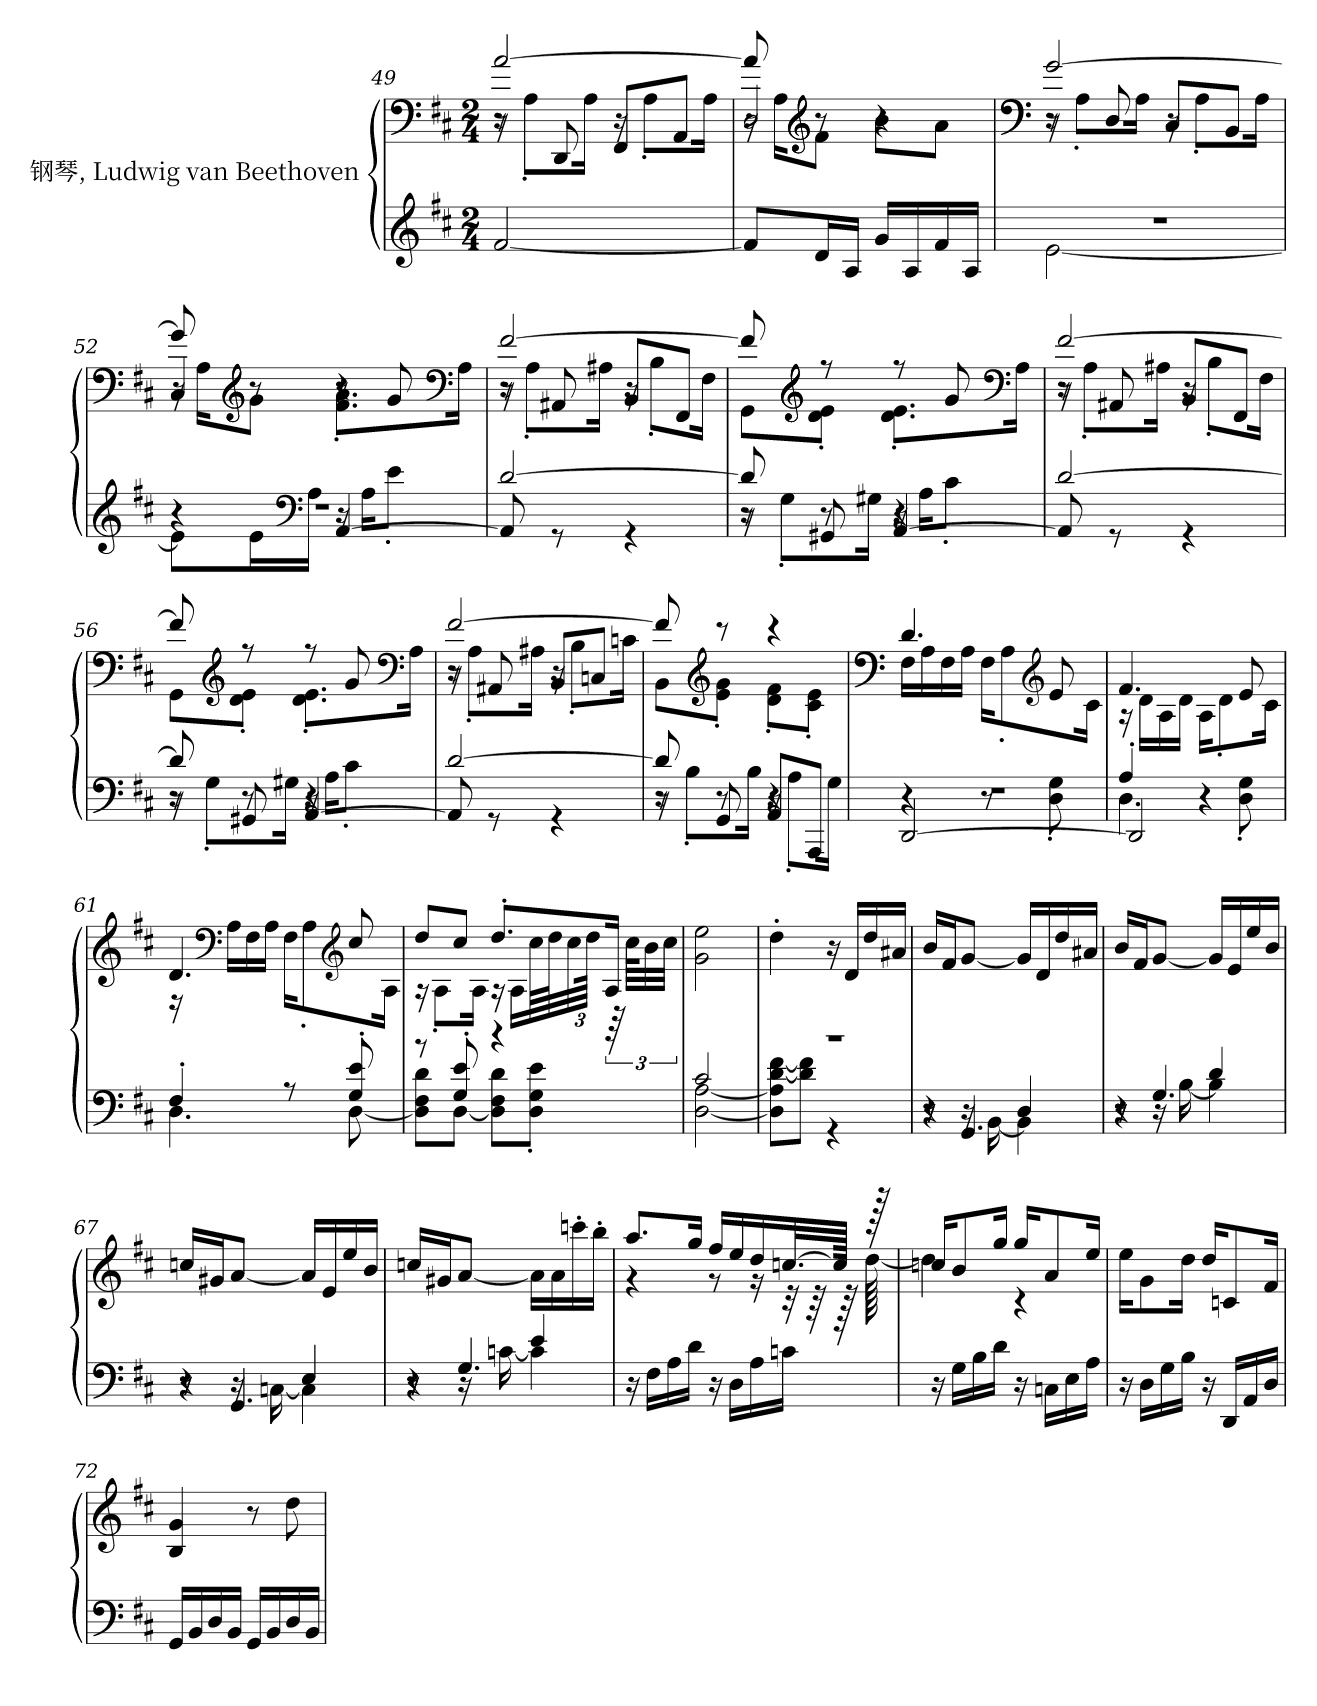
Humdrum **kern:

**kern	**kern
*part1	*part1
*staff2	*staff1
*I"钢琴, Ludwig van Beethoven	*
*clefG2	*clefF4
*k[f#c#]	*k[f#c#]
*M2/4	*M2/4
*MM84	*MM84
=49	=49
*	*^
*	*	*^
[2f#/	[2a/	16r	8r
.	.	8A'\L	.
.	.	.	8DD/
.	.	16A\Jk	.
.	.	16r	8FF#/L
.	.	8A'\L	.
.	.	.	8AA/J
.	.	16A\Jk	.
!!LO:LB:g=z	!!	!!
=50	=50	=50	=50
8f#/L]	8a/]	16r	2D/
.	.	16A\KL	.
*	*clefG2	*	*
16d/L	8r	8f#\J	.
16A/JJ	.	.	.
16g/LL	4r	8b\L	.
16A/	.	.	.
16f#/	.	8a\J	.
16A/JJ	.	.	.
=51	=51	=51	=51
*	*clefF4	*	*
*^	*	*	*
2r	[2e\	[2g/	16r	8r
.	.	.	8A'\L	.
.	.	.	.	8D/
.	.	.	16A\Jk	.
.	.	.	16r	8C#/L
.	.	.	8A'\L	.
.	.	.	.	8BB/J
.	.	.	16A\Jk	.
=52	=52	=52	=52	=52
*	*^	*	*	*
2r	8e\L]	4r	8g/]	16r	4C#/
.	.	.	.	16A\KL	.
*	*	*	*clefG2	*	*
.	16e\L	.	8r	8g\J	.
*clefF4	*	*	*	*	*
.	16A\JJ	.	.	.	.
.	16r	[4AA/	8r	8.f#\' 8.a\'L	4r
.	16A\KL	.	.	.	.
.	8e'\J	.	8g/	.	.
*	*	*	*clefF4	*	*
.	.	.	.	16A\Jk	.
*	*v	*v	*	*	*
!!LO:LB:g=z	!!	!!
=53	=53	=53	=53	=53
[2d/	8AA/]	[2f#/	16r	8r
.	.	.	8A'\L	.
.	8r	.	.	8AA#X/
.	.	.	16A#X\Jk	.
.	4r	.	16r	8BB/L
.	.	.	8B'\L	.
.	.	.	.	8FF#/J
.	.	.	16F#\Jk	.
*	*	*	*v	*v
=54	=54	=54	=54
*	*^	*	*
8d/]	16r	8r	8f#/]	8GG\L
.	8G'\L	.	.	.
*	*	*	*clefG2	*
8r	.	8GG#X/	8r	8d\' 8e\'J
.	16G#X\Jk	.	.	.
4r	16r	[4AA/	8r	8.d\' 8.e\'L
.	16A\KL	.	.	.
.	8c#'\J	.	8g/	.
*	*	*	*clefF4	*
.	.	.	.	16A\Jk
*	*v	*v	*	*
=55	=55	=55	=55
*	*	*	*^
[2d/	8AA/]	[2f#/	16r	8r
.	.	.	8A'\L	.
.	8r	.	.	8AA#X/
.	.	.	16A#X\Jk	.
.	4r	.	16r	8BB/L
.	.	.	8B'\L	.
.	.	.	.	8FF#/J
.	.	.	16F#\Jk	.
*	*	*	*v	*v
!!LO:LB:g=z
=56	=56	=56	=56
*	*^	*	*
8d/]	16r	8r	8f#/]	8GG\L
.	8G'\L	.	.	.
*	*	*	*clefG2	*
8r	.	8GG#X/	8r	8d\' 8e\'J
.	16G#X\Jk	.	.	.
4r	16r	[4AA/	8r	8.d\' 8.e\'L
.	16A\KL	.	.	.
.	8c#'\J	.	8g/	.
*	*	*	*clefF4	*
.	.	.	.	16A\Jk
*	*v	*v	*	*
=57	=57	=57	=57
*	*	*	*^
[2d/	8AA/]	[2f#/	16r	8r
.	.	.	8A'\L	.
.	8r	.	.	8AA#X/
.	.	.	16A#X\Jk	.
.	4r	.	16r	8BB/L
.	.	.	8B'\L	.
.	.	.	.	8Cn/J
.	.	.	16cn\Jk	.
*	*	*	*v	*v
=58	=58	=58	=58
*	*^	*	*
8d/]	16r	8r	8f#/]	8BB\L
.	8B'\L	.	.	.
*	*	*	*clefG2	*
8r	.	8GG/	8r	8e\' 8g\'J
.	16B\Jk	.	.	.
*	*	*	*MM81	*
4r	16r	8AA/L	4r	8d\' 8f#\'L
.	8A'\L	.	.	.
*	*	*	*MM76	*
.	.	8AAA/J	.	8c#\' 8e\'J
.	16G\Jk	.	.	.
!!LO:LB:g=z	!!
=59	=59	=59	=59	=59
*	*	*	*clefF4	*
*	*	*	*MM73	*
2r	4r	[2DD/	4.d/	16F#\LL
.	.	.	.	16A\
.	.	.	.	16F#\
.	.	.	.	16A\JJ
*	*	*	*MM79	*
.	8r	.	.	16F#\KL
.	.	.	.	8A'\
*	*	*	*clefG2	*
.	8D\' 8G\'	.	8e/	.
.	.	.	.	16c#\Jk
=60	=60	=60	=60	=60
*	*	*	*MM83	*
4A'/	4.D\	2DD/]	4.f#/	16r
.	.	.	.	16d\LL
.	.	.	.	16A\
.	.	.	.	16d\JJ
4r	.	.	.	16A\KL
.	.	.	.	8d'\
.	8D\' 8G\'	.	8e/	.
.	.	.	.	16c#\Jk
*	*v	*v	*	*
=61	=61	=61	=61
4F#'/	4.D\	4.d/	16r
*	*	*clefF4	*
.	.	.	16A\LL
.	.	.	16F#\
.	.	.	16A\JJ
8r	.	.	16F#\KL
.	.	.	8A'\
*	*	*clefG2	*
8G/' 8e/'	[8D\	8cc#/	.
.	.	.	16A\Jk
!!LO:PB:g=z	!!
=62	=62	=62	=62
8r	8D\] 8F#\ 8d\L	8dd/L	16r
.	.	.	8A'\L
8G/' 8e/'	[8D\J	8cc#/J	.
.	.	.	16A\Jk
4r	8D\] 8F#\ 8d\L	8.dd'/L	16r
.	.	.	16A\LL
*	*	*MM75	*
.	8D\' 8G\' 8e\'J	.	64cc#\LL
.	.	.	64dd\J
*	*	*	*Xbrackettup
.	.	.	48cc#\
.	.	.	96dd\JJJk
*	*	*	*brackettup
.	.	16A/Jk	96r
.	.	.	96cc#\KLLL
.	.	.	48b\
.	.	.	48cc#\JJJ
*	*	*v	*v
=63	=63	=63
*	*	*MM84
2c#/	[2D\ [2A\	2g\ 2ee\
=64	=64	=64
2r	8D\] 8A\] [8d\ [8f#\L	4dd'\
.	8d\] 8f#\]J	.
*	*	*MM82
.	4r	16r
.	.	16d/LL
.	.	16dd/
.	.	16a#X/JJ
*v	*v	*
=65	=65
*	*MM92
*^	*
*	*^	*
4r	8r	8r	16b/LL
.	.	.	16f#/J
.	16r	4.GG/	[8g/J
.	[16BB\	.	.
4D/	4BB\]	.	16g/LL]
.	.	.	16d/
.	.	.	16dd/
.	.	.	16a#X/JJ
!!LO:LB:g=z
=66	=66	=66	=66
4r	8r	8r	16b/LL
.	.	.	16f#/J
.	16r	4.G/	[8g/J
.	[16B\	.	.
4d/	4B\]	.	16g/LL]
.	.	.	16e/
.	.	.	16ee/
.	.	.	16b/JJ
=67	=67	=67	=67
4r	8r	8r	16ccn/LL
.	.	.	16g#X/J
.	16r	4.GG/	[8a/J
.	[16Cn\	.	.
4E/	4C\]	.	16a/LL]
.	.	.	16e/
.	.	.	16ee/
.	.	.	16b/JJ
=68	=68	=68	=68
4r	8r	8r	16ccn/LL
.	.	.	16g#X/J
.	16r	4.G/	[8a/J
.	[16cn\	.	.
4e/	4c\]	.	16a\LL]
.	.	.	16a\
.	.	.	16cccn'\
.	.	.	16bb'\JJ
*v	*v	*v	*
!!LO:LB:g=z
=69	=69
*	*^
16r	8.aa/L	4r
16F#\LL	.	.
16A\	.	.
16d\JJ	16gg/Jk	.
16r	16ff#/LL	8r
16D\LL	16ee/	.
16A\	16dd/	16r
16cn\JJ	[32.ccn/L	32r
.	.	64r
.	128cc/JJJkk]	128r
.	128r	[128dd\
=70	=70	=70
16r	16ccn/KL	4dd\]
16G\LL	8b/	.
16B\	.	.
16d\JJ	16gg/Jk	.
16r	16gg/KL	4r
16Cn\LL	8a/	.
16E\	.	.
16A\JJ	16ee/Jk	.
*	*v	*v
=71	=71
16r	16ee\KL
16D\LL	8g\
16G\	.
16B\JJ	16dd\Jk
16r	16dd/KL
16DD/LL	8cn/
16AA/	.
16D/JJ	16f#/Jk
=72	=72
*	*MM85
16GG/LL	4B/ 4g/
16BB/	.
16D/	.
16BB/JJ	.
*	*MM90
16GG/LL	8r
16BB/	.
16D/	8dd\
16BB/JJ	.
=	=
*-	*-
